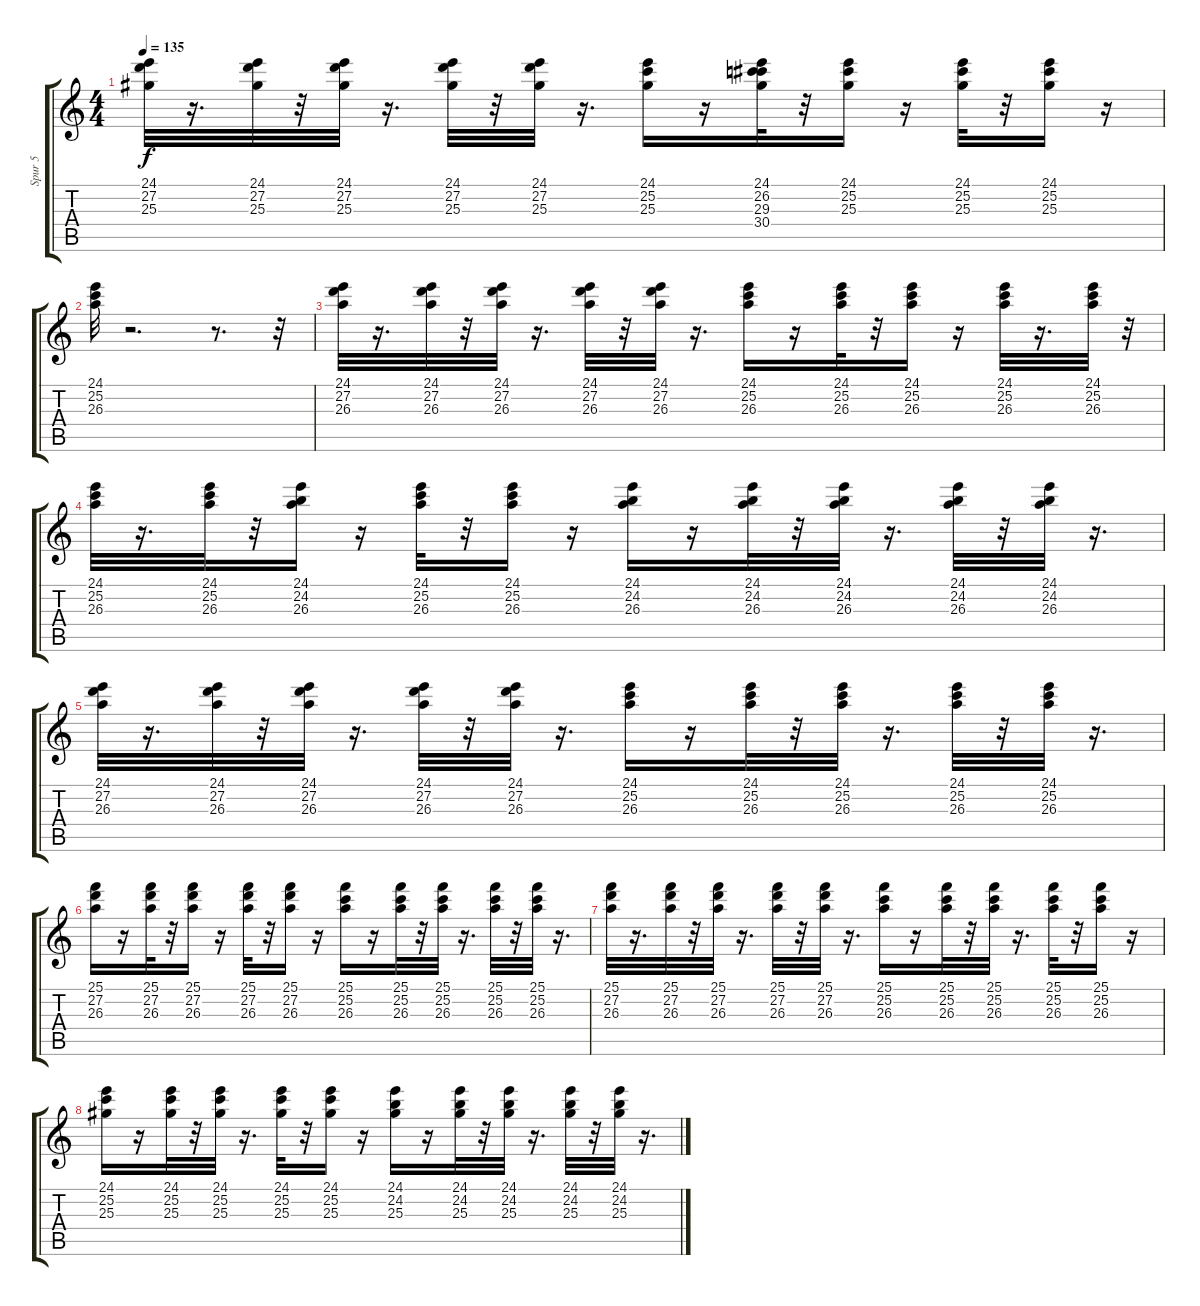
\track ("Spur 5" "Spur 5") {instrument drawbarorgan}
\staff {score tabs}
\tuning (E4 B3 G3 D3 A2 E2) {hide}
\ts (4 4)
\tempo 135
\clef g2
\ks c
(24.1 27.2 25.3).32{dy f} r.16{d} (24.1 27.2 25.3).32 r.32 (24.1 27.2 25.3).32 r.16{d} (24.1 27.2 25.3).32 r.32 (24.1 27.2 25.3).32 r.16{d} (24.1 25.2 25.3).16 r.16 (24.1 26.2 29.3 30.4).32 r.32 (24.1 25.2 25.3).16 r.16 (24.1 25.2 25.3).32 r.32 (24.1 25.2 25.3).16 r.16 |
(24.1 25.2 26.3).32 r.2{d} r.8{d} r.32 |
(24.1 27.2 26.3).32 r.16{d} (24.1 27.2 26.3).32 r.32 (24.1 27.2 26.3).32 r.16{d} (24.1 27.2 26.3).32 r.32 (24.1 27.2 26.3).32 r.16{d} (24.1 25.2 26.3).16 r.16 (24.1 25.2 26.3).32 r.32 (24.1 25.2 26.3).16 r.16 (24.1 25.2 26.3).32 r.16{d} (24.1 25.2 26.3).32 r.32 |
(24.1 25.2 26.3).32 r.16{d} (24.1 25.2 26.3).32 r.32 (24.1 24.2 26.3).16 r.16 (24.1 25.2 26.3).32 r.32 (24.1 25.2 26.3).16 r.16 (24.1 24.2 26.3).16 r.16 (24.1 24.2 26.3).32 r.32 (24.1 24.2 26.3).32 r.16{d} (24.1 24.2 26.3).32 r.32 (24.1 24.2 26.3).32 r.16{d} |
(24.1 27.2 26.3).32 r.16{d} (24.1 27.2 26.3).32 r.32 (24.1 27.2 26.3).32 r.16{d} (24.1 27.2 26.3).32 r.32 (24.1 27.2 26.3).32 r.16{d} (24.1 25.2 26.3).16 r.16 (24.1 25.2 26.3).32 r.32 (24.1 25.2 26.3).32 r.16{d} (24.1 25.2 26.3).32 r.32 (24.1 25.2 26.3).32 r.16{d} |
(25.1 27.2 26.3).16 r.16 (25.1 27.2 26.3).32 r.32 (25.1 27.2 26.3).16 r.16 (25.1 27.2 26.3).32 r.32 (25.1 27.2 26.3).16 r.16 (25.1 25.2 26.3).16 r.16 (25.1 25.2 26.3).32 r.32 (25.1 25.2 26.3).32 r.16{d} (25.1 25.2 26.3).32 r.32 (25.1 25.2 26.3).32 r.16{d} |
(25.1 27.2 26.3).32 r.16{d} (25.1 27.2 26.3).32 r.32 (25.1 27.2 26.3).32 r.16{d} (25.1 27.2 26.3).32 r.32 (25.1 27.2 26.3).32 r.16{d} (25.1 25.2 26.3).16 r.16 (25.1 25.2 26.3).32 r.32 (25.1 25.2 26.3).32 r.16{d} (25.1 25.2 26.3).32 r.32 (25.1 25.2 26.3).16 r.16 |
(24.1 25.2 25.3).16 r.16 (24.1 25.2 25.3).32 r.32 (24.1 25.2 25.3).32 r.16{d} (24.1 25.2 25.3).32 r.32 (24.1 25.2 25.3).16 r.16 (24.1 24.2 25.3).16 r.16 (24.1 24.2 25.3).32 r.32 (24.1 24.2 25.3).32 r.16{d} (24.1 24.2 25.3).32 r.32 (24.1 24.2 25.3).32 r.16{d}
